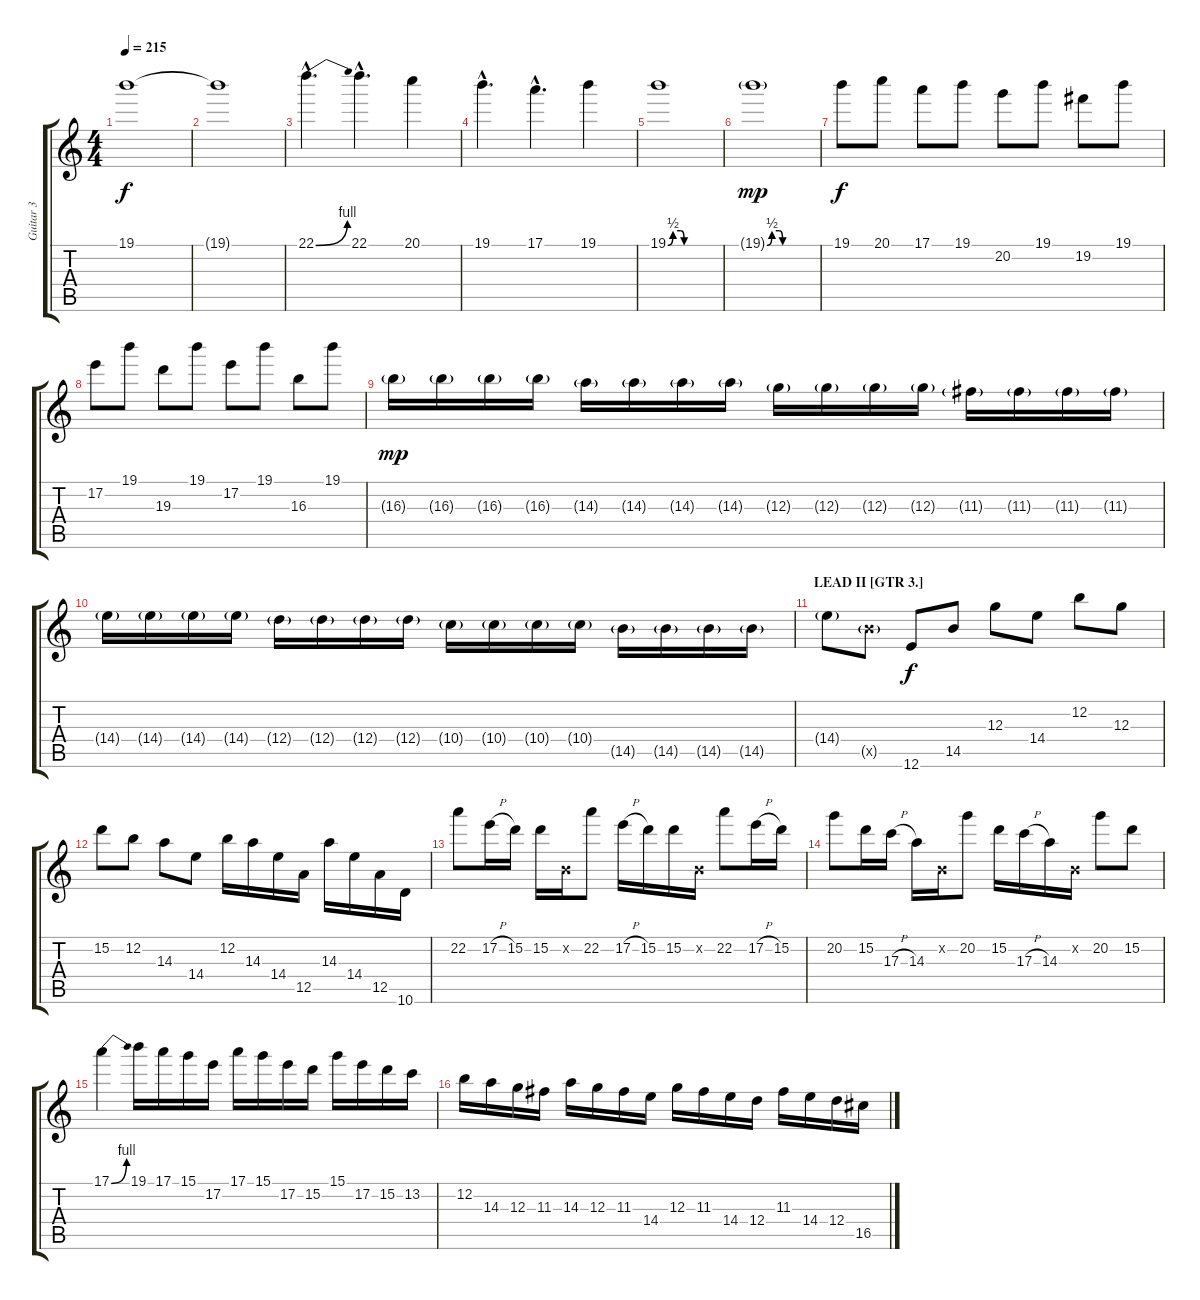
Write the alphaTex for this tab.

\track ("Guitar 3" "Guitar 3") {instrument overdrivenguitar}
\staff {score tabs}
\tuning (E4 B3 G3 D3 A2 E2) {hide}
\ts (4 4)
\tempo 215
\clef g2
\ks c
19.1.1{dy f} |
19.1{t}.1 |
22.1{be (bend 0 0 60 4) hac}.4{d} 22.1{hac}.4{d} 20.1.4 |
19.1{hac}.4{d} 17.1{hac}.4{d} 19.1.4 |
19.1{be (custom 0 0 6 2 15 2 19 0 45 0 60 0)}.1 |
19.1{be (custom 0 0 6 2 15 2 19 0 45 0 60 0) g}.1{dy mp} |
19.1.8{dy f} 20.1.8 17.1.8 19.1.8 20.2.8 19.1.8 19.2.8 19.1.8 |
17.2.8 19.1.8 19.3.8 19.1.8 17.2.8 19.1.8 16.3.8 19.1.8 |
16.3{g}.16{dy mp} 16.3{g}.16 16.3{g}.16 16.3{g}.16 14.3{g}.16 14.3{g}.16 14.3{g}.16 14.3{g}.16 12.3{g}.16 12.3{g}.16 12.3{g}.16 12.3{g}.16 11.3{g}.16 11.3{g}.16 11.3{g}.16 11.3{g}.16 |
14.4{g}.16 14.4{g}.16 14.4{g}.16 14.4{g}.16 12.4{g}.16 12.4{g}.16 12.4{g}.16 12.4{g}.16 10.4{g}.16 10.4{g}.16 10.4{g}.16 10.4{g}.16 14.5{g}.16 14.5{g}.16 14.5{g}.16 14.5{g}.16 |
\section ("" "LEAD II [GTR 3.]")
14.4{g}.8 14.5{g x}.8 12.6.8{dy f} 14.5.8 12.3.8 14.4.8 12.2.8 12.3.8 |
15.2.8 12.2.8 14.3.8 14.4.8 12.2.16 14.3.16 14.4.16 12.5.16 14.3.16 14.4.16 12.5.16 10.6.16 |
22.2.8 17.2{h}.16 15.2.16 15.2.16 0.2{x}.16 22.2.8 17.2{h}.16 15.2.16 15.2.16 0.2{x}.16 22.2.8 17.2{h}.16 15.2.16 |
20.2.8 15.2.16 17.3{h}.16 14.3.16 0.2{x}.16 20.2.8 15.2.16 17.3{h}.16 14.3.16 0.2{x}.16 20.2.8 15.2.8 |
17.1{be (bend 0 0 60 4)}.4 19.1.16 17.1.16 15.1.16 17.2.16 17.1.16 15.1.16 17.2.16 15.2.16 15.1.16 17.2.16 15.2.16 13.2.16 |
12.2.16 14.3.16 12.3.16 11.3.16 14.3.16 12.3.16 11.3.16 14.4.16 12.3.16 11.3.16 14.4.16 12.4.16 11.3.16 14.4.16 12.4.16 16.5.16
